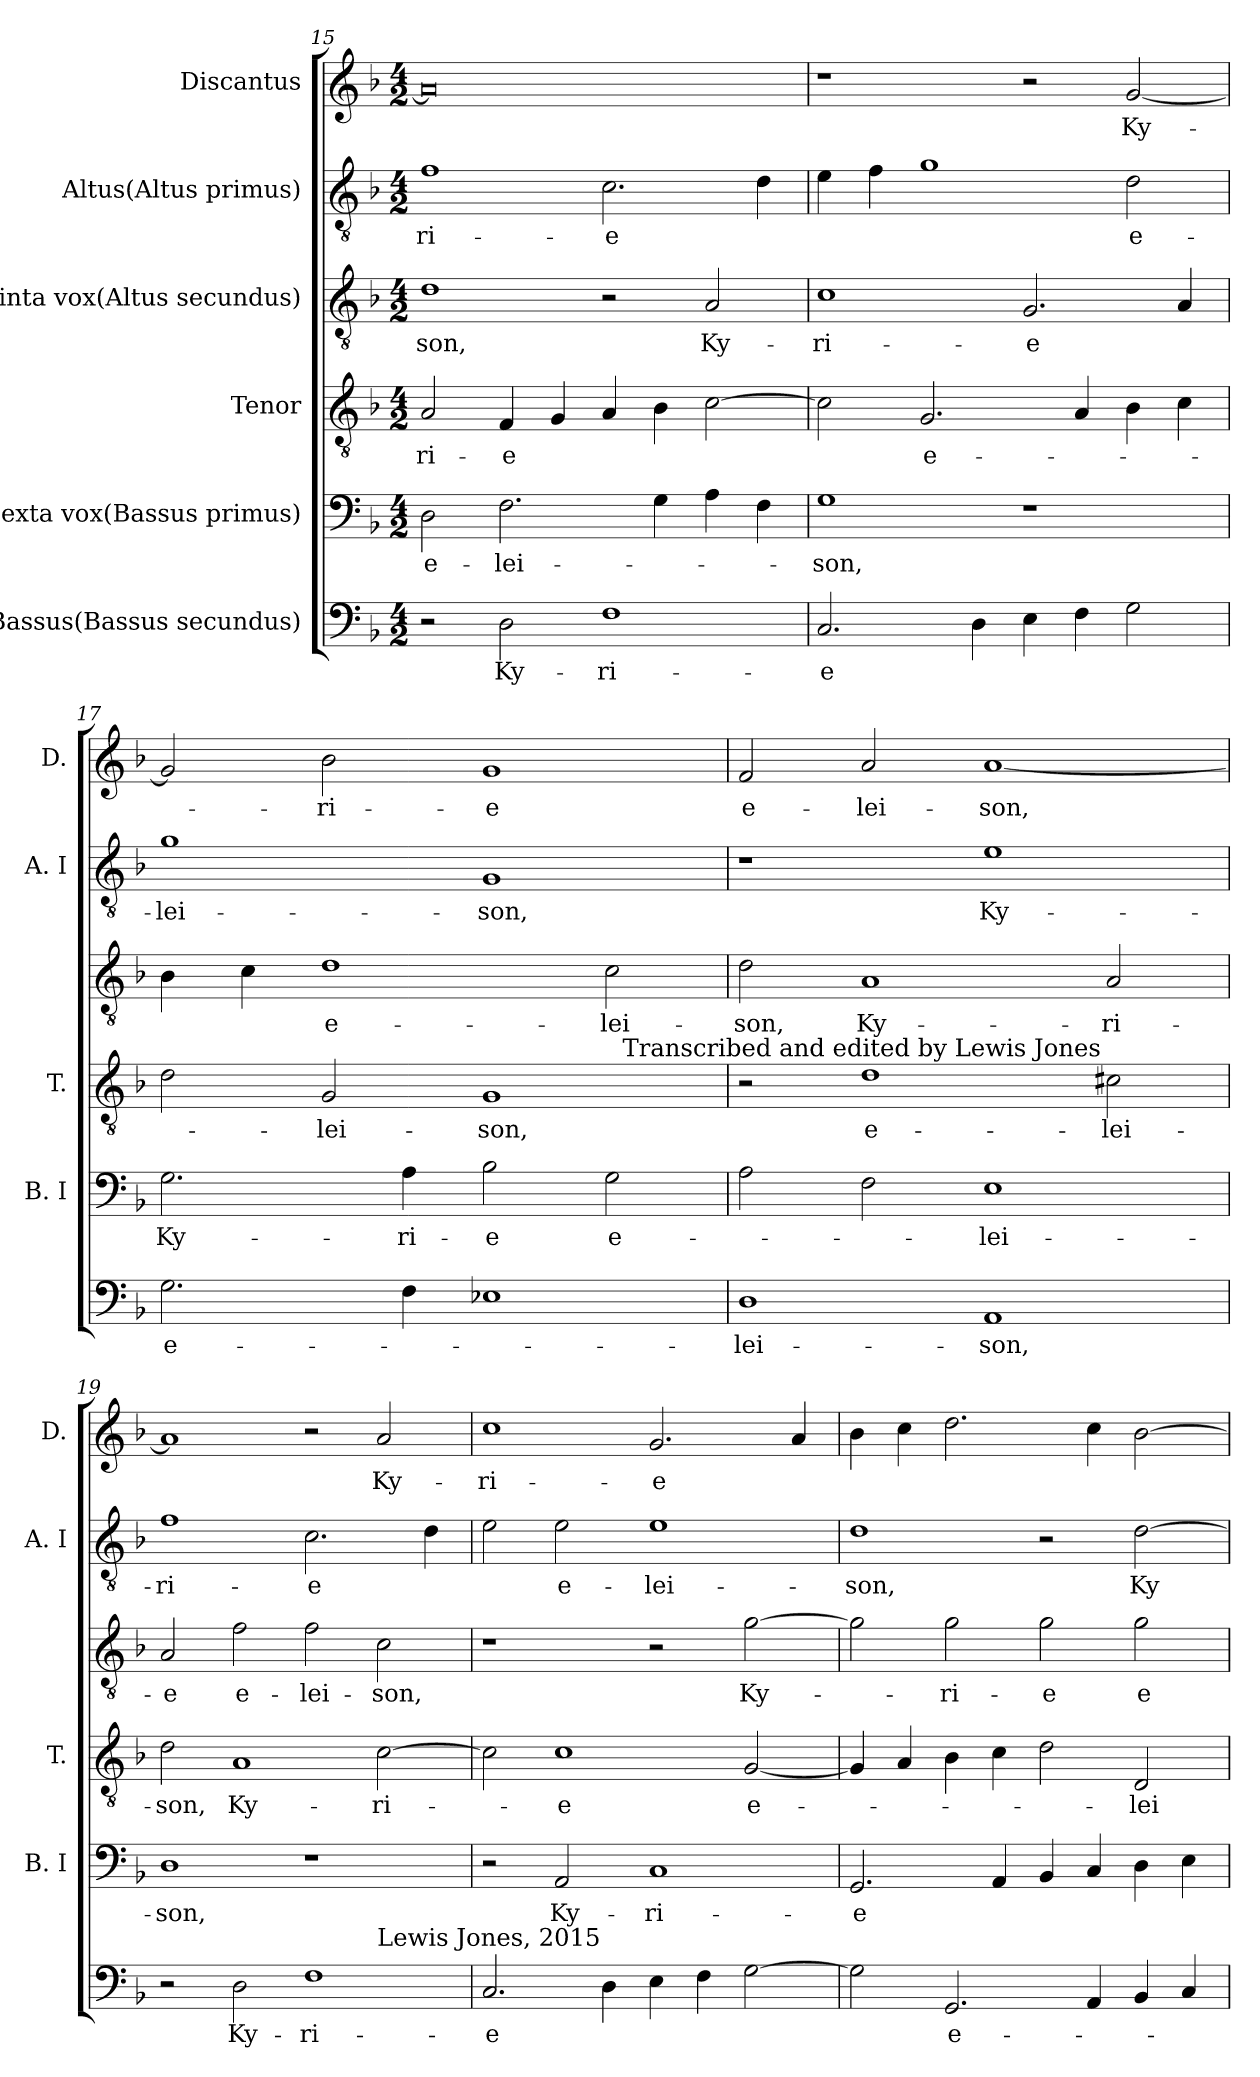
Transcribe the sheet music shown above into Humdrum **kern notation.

**kern	**text	**kern	**text	**kern	**text	**kern	**text	**kern	**text	**kern	**text
*part6	*part6	*part5	*part5	*part4	*part4	*part3	*part3	*part2	*part2	*part1	*part1
*staff6	*staff6	*staff5	*staff5	*staff4	*staff4	*staff3	*staff3	*staff2	*staff2	*staff1	*staff1
*I"Bassus(Bassus secundus)	*	*I"Sexta vox(Bassus primus)	*	*I"Tenor	*	*I"Quinta vox(Altus secundus)	*	*I"Altus(Altus primus)	*	*I"Discantus	*
*	*	*I'B. I	*	*I'T.	*	*	*	*I'A. I	*	*I'D.	*
*clefF4	*	*clefF4	*	*clefGv2	*	*clefGv2	*	*clefGv2	*	*clefG2	*
*	*	*	*	*ITrd7c12	*	*ITrd7c12	*	*ITrd7c12	*	*	*
*k[b-]	*	*k[b-]	*	*k[b-]	*	*k[b-]	*	*k[b-]	*	*k[b-]	*
*d:	*	*d:	*	*d:	*	*d:	*	*d:	*	*d:	*
*M4/2	*	*M4/2	*	*M4/2	*	*M4/2	*	*M4/2	*	*M4/2	*
=15	=15	=15	=15	=15	=15	=15	=15	=15	=15	=15	=15
!	!	!	!LO:LY:b	!	!LO:LY:b	!	!LO:LY:b	!	!LO:LY:b	!	!
2r	.	2D\	e-	2AA/	-ri-	1D	-son,	1F	-ri-	0a]	.
!	!LO:LY:b	!	!LO:LY:b	!	!LO:LY:b	!	!	!	!	!	!
2D\	Ky-	2.F\	-lei-	4FF/	-e	.	.	.	.	.	.
.	.	.	.	4GG/	.	.	.	.	.	.	.
!	!LO:LY:b	!	!	!	!	!	!	!	!LO:LY:b	!	!
1F	-ri-	.	.	4AA/	.	2r	.	2.C\	-e	.	.
.	.	4G\	.	4BB-\	.	.	.	.	.	.	.
!	!	!	!	!	!	!	!LO:LY:b	!	!	!	!
.	.	4A\	.	[>2C\	.	2AA/	Ky-	.	.	.	.
.	.	4F\	.	.	.	.	.	4D\	.	.	.
!!LO:LB:g=z
=16	=16	=16	=16	=16	=16	=16	=16	=16	=16	=16	=16
!	!LO:LY:b	!	!LO:LY:b	!	!	!	!LO:LY:b	!	!	!	!
2.C/	-e	1G	-son,	2C\]	.	1C	-ri-	4E\	.	1r	.
.	.	.	.	.	.	.	.	4F\	.	.	.
!	!	!	!	!	!LO:LY:b	!	!	!	!	!	!
.	.	.	.	2.GG/	e-	.	.	1G	.	.	.
4D\	.	.	.	.	.	.	.	.	.	.	.
!	!	!	!	!	!	!	!LO:LY:b	!	!	!	!
4E\	.	1r	.	.	.	2.GG/	-e	.	.	2r	.
4F\	.	.	.	4AA/	.	.	.	.	.	.	.
!	!	!	!	!	!	!	!	!	!LO:LY:b	!	!LO:LY:b
2G\	.	.	.	4BB-\	.	.	.	2D\	e-	[<2g/	Ky-
.	.	.	.	4C\	.	4AA/	.	.	.	.	.
=17	=17	=17	=17	=17	=17	=17	=17	=17	=17	=17	=17
!	!LO:LY:b	!	!LO:LY:b	!	!	!	!	!	!LO:LY:b	!	!
2.G\	e-	2.G\	Ky-	2D\	.	4BB-\	.	1G	-lei-	2g/]	.
.	.	.	.	.	.	4C\	.	.	.	.	.
!	!	!	!	!	!LO:LY:b	!	!LO:LY:b	!	!	!	!LO:LY:b
.	.	.	.	2GG/	-lei-	1D	e-	.	.	2b-\	-ri-
!	!	!	!LO:LY:b	!	!	!	!	!	!	!	!
4F\	.	4A\	-ri-	.	.	.	.	.	.	.	.
!	!	!	!LO:LY:b	!	!LO:LY:b	!	!	!	!LO:LY:b	!	!LO:LY:b
1E-X	.	2B-\	-e	1GG	-son,	.	.	1GG	-son,	1g	-e
!	!	!	!LO:LY:b	!	!	!	!LO:LY:b	!	!	!	!
.	.	2G\	e-	.	.	2C\	-lei-	.	.	.	.
=18	=18	=18	=18	=18	=18	=18	=18	=18	=18	=18	=18
!	!LO:LY:b	!	!	!	!	!	!LO:LY:b	!	!	!	!LO:LY:b
1D	-lei-	2A\	.	2r	.	2D\	-son,	1r	.	2f/	e-
!	!	!	!	!LO:TX:a:cj:t=Transcribed and edited by Lewis Jones	!	!	!	!	!	!	!
!	!	!	!	!	!LO:LY:b	!	!LO:LY:b	!	!	!	!LO:LY:b
.	.	2F\	.	1D	e-	1AA	Ky-	.	.	2a/	-lei-
!	!LO:LY:b	!	!LO:LY:b	!	!	!	!	!	!LO:LY:b	!	!LO:LY:b
1AA	-son,	1E	-lei-	.	.	.	.	1E	Ky-	[<1a	-son,
!	!	!	!	!	!LO:LY:b	!	!LO:LY:b	!	!	!	!
.	.	.	.	2C#X\	-lei-	2AA/	-ri-	.	.	.	.
=19	=19	=19	=19	=19	=19	=19	=19	=19	=19	=19	=19
!	!	!	!LO:LY:b	!	!LO:LY:b	!	!LO:LY:b	!	!LO:LY:b	!	!
*^	*	*	*	*	*	*	*	*	*	*	*
2r	1.ryy	.	1D	-son,	2D\	-son,	2AA/	-e	1F	-ri-	1a]	.
!	!	!LO:LY:b	!	!	!	!LO:LY:b	!	!LO:LY:b	!	!	!	!
2D\	.	Ky-	.	.	1AA	Ky-	2F\	e-	.	.	.	.
!	!	!LO:LY:b	!	!	!	!	!	!LO:LY:b	!	!LO:LY:b	!	!
1F	.	-ri-	1r	.	.	.	2F\	-lei-	2.C\	-e	2r	.
!	!LO:TX:a:t=Lewis Jones, 2015	!	!	!	!	!	!	!	!	!	!	!
!	!	!	!	!	!	!LO:LY:b	!	!LO:LY:b	!	!	!	!LO:LY:b
.	2ryy	.	.	.	[>2C\	-ri-	2C\	-son,	.	.	2a/	Ky-
.	.	.	.	.	.	.	.	.	4D\	.	.	.
=20	=20	=20	=20	=20	=20	=20	=20	=20	=20	=20	=20	=20
!	!	!LO:LY:b	!	!	!	!	!	!	!	!	!	!LO:LY:b
*v	*v	*	*	*	*	*	*	*	*	*	*	*
2.C/	-e	2r	.	2C\]	.	1r	.	2E\	.	1cc	-ri-
!	!	!	!LO:LY:b	!	!LO:LY:b	!	!	!	!LO:LY:b	!	!
.	.	2AA/	Ky-	1C	-e	.	.	2E\	e-	.	.
4D\	.	.	.	.	.	.	.	.	.	.	.
!	!	!	!LO:LY:b	!	!	!	!	!	!LO:LY:b	!	!LO:LY:b
4E\	.	1C	-ri-	.	.	2r	.	1E	-lei-	2.g/	-e
4F\	.	.	.	.	.	.	.	.	.	.	.
!	!	!	!	!	!LO:LY:b	!	!LO:LY:b	!	!	!	!
[>2G\	.	.	.	[<2GG/	e-	[>2G\	Ky-	.	.	.	.
.	.	.	.	.	.	.	.	.	.	4a/	.
!!LO:PB:g=z
=21	=21	=21	=21	=21	=21	=21	=21	=21	=21	=21	=21
!	!	!	!LO:LY:b	!	!	!	!	!	!LO:LY:b	!	!
2G\]	.	2.GG/	-e	4GG/]	.	2G\]	.	1D	-son,	4b-\	.
.	.	.	.	4AA/	.	.	.	.	.	4cc\	.
!	!LO:LY:b	!	!	!	!	!	!LO:LY:b	!	!	!	!
2.GG/	e-	.	.	4BB-\	.	2G\	-ri-	.	.	2.dd\	.
.	.	4AA/	.	4C\	.	.	.	.	.	.	.
!	!	!	!	!	!	!	!LO:LY:b	!	!	!	!
.	.	4BB-/	.	2D\	.	2G\	-e	2r	.	.	.
4AA/	.	4C/	.	.	.	.	.	.	.	4cc\	.
!	!	!	!	!	!LO:LY:b	!	!LO:LY:b	!	!LO:LY:b	!	!
4BB-/	.	4D\	.	2DD/	-lei-	2G\	e-	[>2D\	Ky-	[>2b-\	.
4C/	.	4E\	.	.	.	.	.	.	.	.	.
=	=	=	=	=	=	=	=	=	=	=	=
*-	*-	*-	*-	*-	*-	*-	*-	*-	*-	*-	*-
